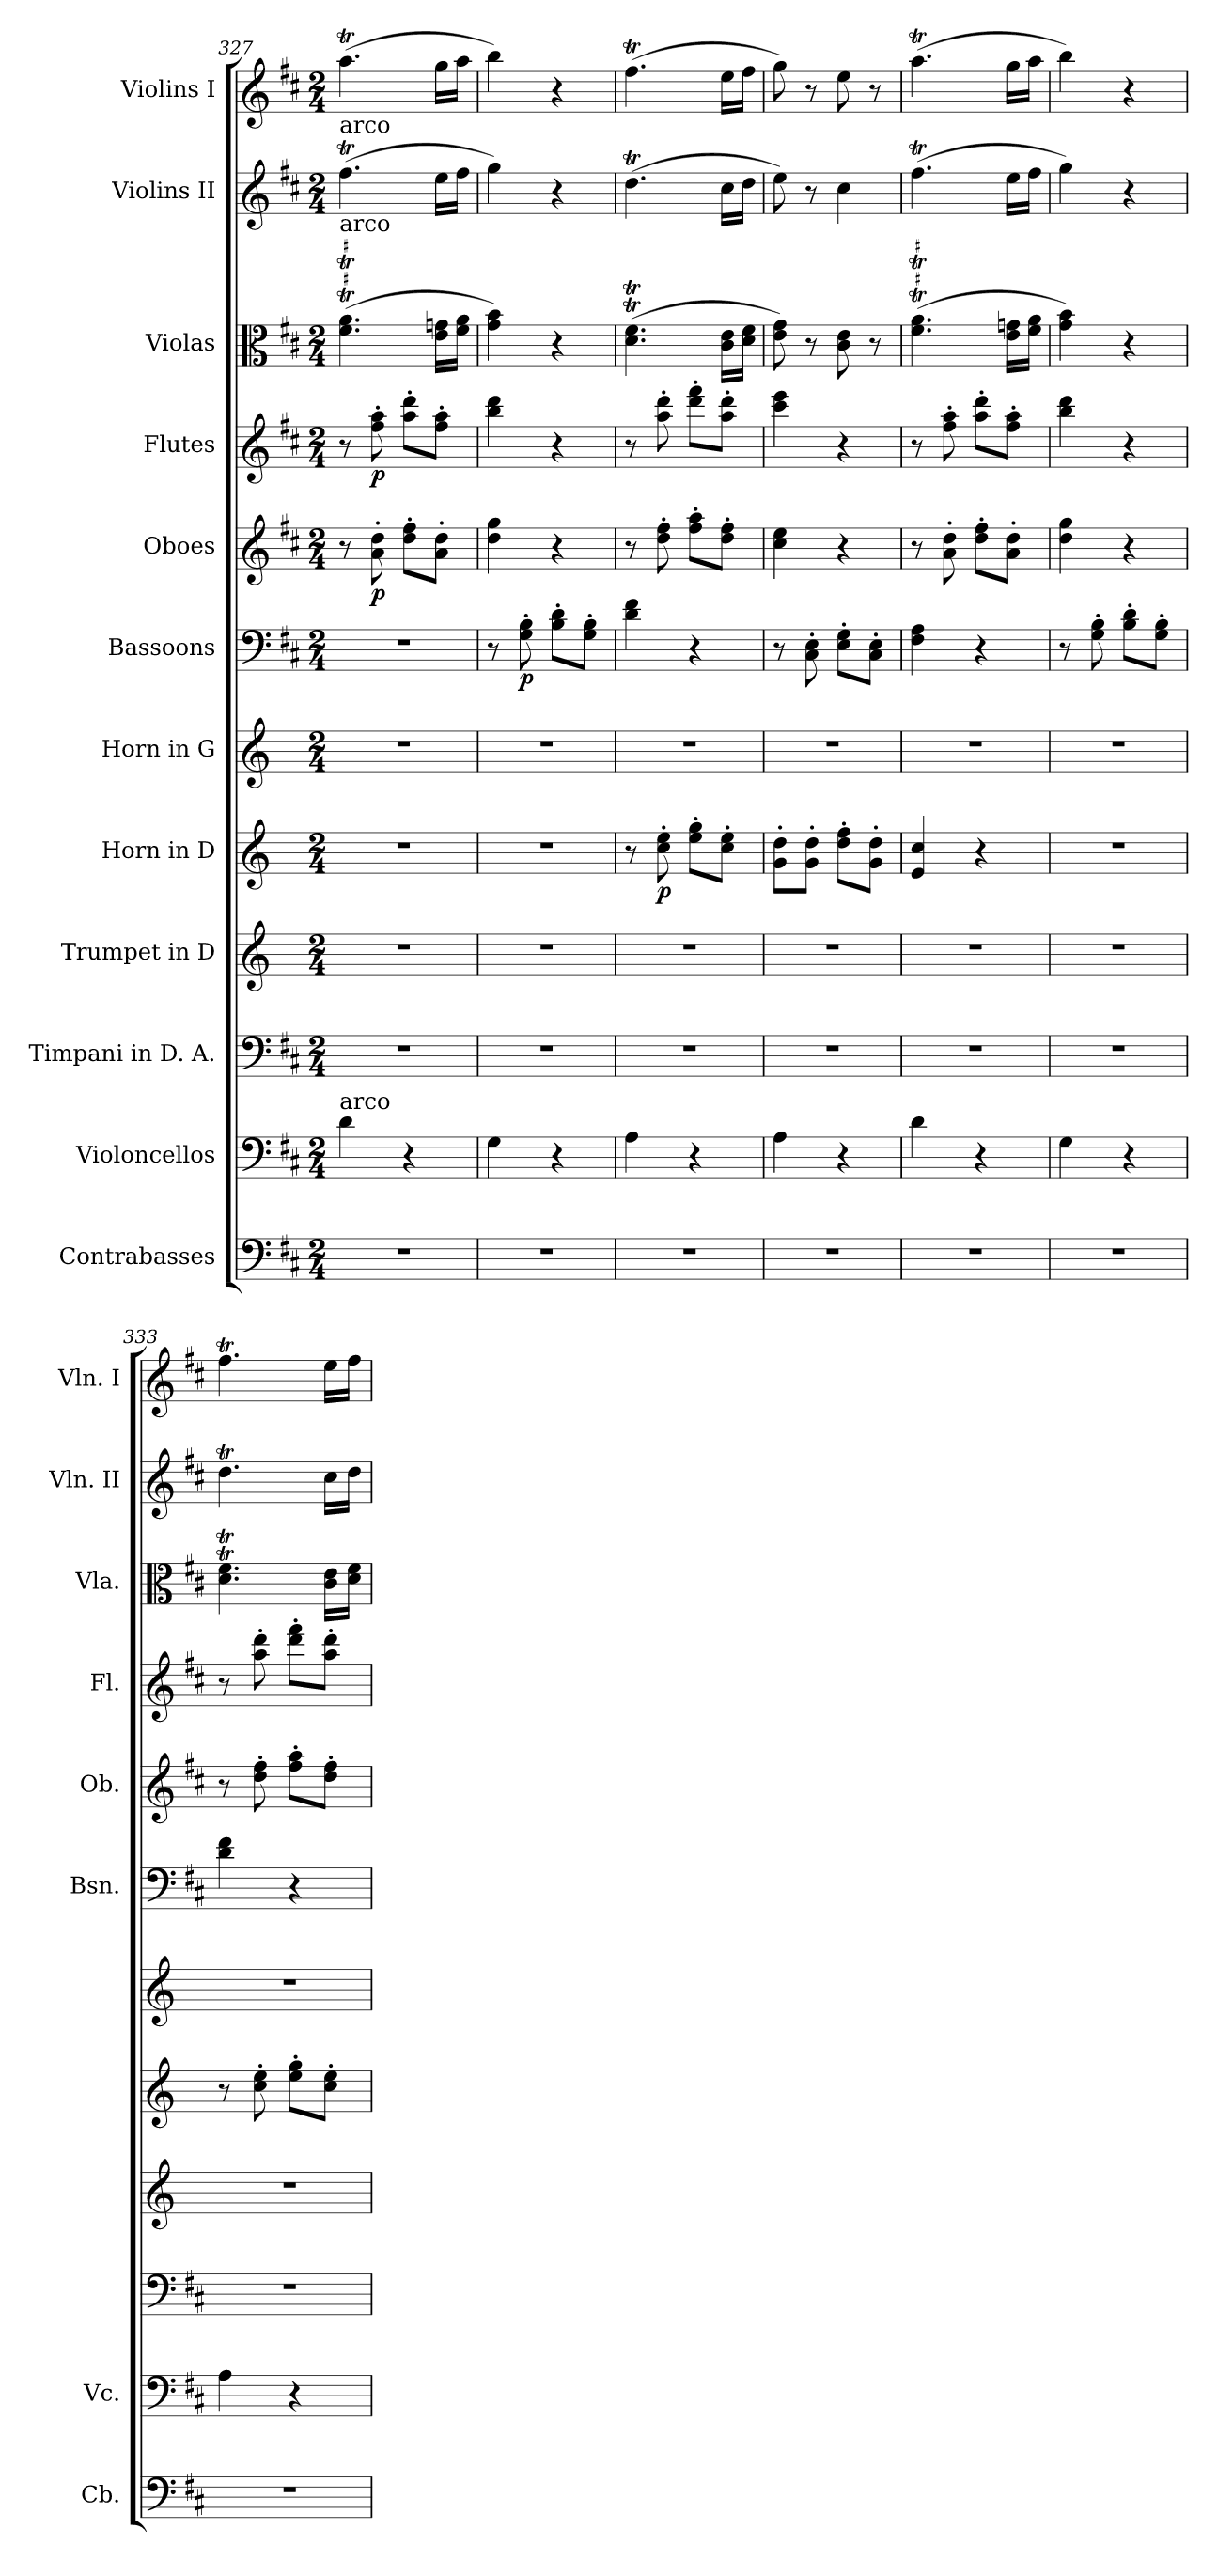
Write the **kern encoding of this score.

**kern	**kern	**kern	**kern	**kern	**dynam	**kern	**kern	**dynam	**kern	**dynam	**kern	**dynam	**kern	**kern	**kern
*part12	*part11	*part10	*part9	*part8	*part8	*part7	*part6	*part6	*part5	*part5	*part4	*part4	*part3	*part2	*part1
*staff12	*staff11	*staff10	*staff9	*staff8	*staff8	*staff7	*staff6	*staff6	*staff5	*staff5	*staff4	*staff4	*staff3	*staff2	*staff1
*I"Contrabasses	*I"Violoncellos	*I"Timpani in D. A.	*I"Trumpet in D	*I"Horn in D	*	*I"Horn in G	*I"Bassoons	*	*I"Oboes	*	*I"Flutes	*	*I"Violas	*I"Violins II	*I"Violins I
*I'Cb.	*I'Vc.	*	*	*	*	*	*I'Bsn.	*	*I'Ob.	*	*I'Fl.	*	*I'Vla.	*I'Vln. II	*I'Vln. I
!!LO:PB:g=z
*clefF4	*clefF4	*clefF4	*clefG2	*clefG2	*	*clefG2	*clefF4	*	*clefG2	*	*clefG2	*	*clefC3	*clefG2	*clefG2
*ITrd7c12	*	*	*ITrd-1c-2	*ITrd6c10	*	*ITrd3c5	*	*	*	*	*	*	*	*	*
*k[f#c#]	*k[f#c#]	*k[f#c#]	*k[f#c#]	*k[f#c#]	*	*k[f#]	*k[f#c#]	*	*k[f#c#]	*	*k[f#c#]	*	*k[f#c#]	*k[f#c#]	*k[f#c#]
*M2/4	*M2/4	*M2/4	*M2/4	*M2/4	*	*M2/4	*M2/4	*	*M2/4	*	*M2/4	*	*M2/4	*M2/4	*M2/4
=327	=327	=327	=327	=327	=327	=327	=327	=327	=327	=327	=327	=327	=327	=327	=327
!	!	!	!	!	!	!	!	!	!	!	!	!	!	!LO:TX:a:t=arco	!
!	!	!	!	!	!	!	!	!	!	!	!	!	!LO:TX:a:t=arco	!	!
!	!LO:TX:a:t=arco	!	!	!	!	!	!	!	!	!	!	!	!	!	!
2r	4d\	2r	2r	2r	.	2r	2r	.	8r	.	8r	.	(>4.f#\T 4.a\T	(>4.ff#t\	(>4.aaT\
!	!	!	!	!	!	!	!	!	!	!LO:DY:b	!	!LO:DY:b	!	!	!
.	.	.	.	.	.	.	.	.	8a\' 8dd\'	p	8ff#\' 8aa\'	p	.	.	.
.	4r	.	.	.	.	.	.	.	8dd\' 8ff#\'L	.	8aa\' 8ddd\'L	.	.	.	.
.	.	.	.	.	.	.	.	.	8a\' 8dd\'J	.	8ff#\' 8aa\'J	.	16e\ 16g\LL	16ee\LL	16gg\LL
.	.	.	.	.	.	.	.	.	.	.	.	.	16f#\ 16a\JJ	16ff#\JJ	16aa\JJ
=328	=328	=328	=328	=328	=328	=328	=328	=328	=328	=328	=328	=328	=328	=328	=328
2r	4G\	2r	2r	2r	.	2r	8r	.	4dd\ 4gg\	.	4bb\ 4ddd\	.	4g\ 4b\)	4gg\)	4bb\)
!	!	!	!	!	!	!	!	!LO:DY:b	!	!	!	!	!	!	!
.	.	.	.	.	.	.	8G\' 8B\'	p	.	.	.	.	.	.	.
.	4r	.	.	.	.	.	8B\' 8d\'L	.	4r	.	4r	.	4r	4r	4r
.	.	.	.	.	.	.	8G\' 8B\'J	.	.	.	.	.	.	.	.
=329	=329	=329	=329	=329	=329	=329	=329	=329	=329	=329	=329	=329	=329	=329	=329
2r	4A\	2r	2r	8r	.	2r	4d\ 4f#\	.	8r	.	8r	.	(>4.d\T 4.f#\T	(>4.ddT\	(>4.ff#t\
!	!	!	!	!	!LO:DY:b	!	!	!	!	!	!	!	!	!	!
.	.	.	.	8d\' 8f#\'	p	.	.	.	8dd\' 8ff#\'	.	8aa\' 8ddd\'	.	.	.	.
.	4r	.	.	8f#\' 8a\'L	.	.	4r	.	8ff#\' 8aa\'L	.	8ddd\' 8fff#\'L	.	.	.	.
.	.	.	.	8d\' 8f#\'J	.	.	.	.	8dd\' 8ff#\'J	.	8aa\' 8ddd\'J	.	16c#\ 16e\LL	16cc#\LL	16ee\LL
.	.	.	.	.	.	.	.	.	.	.	.	.	16d\ 16f#\JJ	16dd\JJ	16ff#\JJ
=330	=330	=330	=330	=330	=330	=330	=330	=330	=330	=330	=330	=330	=330	=330	=330
2r	4A\	2r	2r	8A\' 8e\'L	.	2r	8r	.	4cc#\ 4ee\	.	4ccc#\ 4eee\	.	8e\ 8g\)	8ee\)	8gg\)
.	.	.	.	8A\' 8e\'J	.	.	8C#\' 8E\'	.	.	.	.	.	8r	8r	8r
.	4r	.	.	8e\' 8g\'L	.	.	8E\' 8G\'L	.	4r	.	4r	.	8c#\ 8e\	4cc#\	8ee\
.	.	.	.	8A\' 8e\'J	.	.	8C#\' 8E\'J	.	.	.	.	.	8r	.	8r
=331	=331	=331	=331	=331	=331	=331	=331	=331	=331	=331	=331	=331	=331	=331	=331
2r	4d\	2r	2r	4F#/ 4d/	.	2r	4F#\ 4A\	.	8r	.	8r	.	(>4.f#\T 4.a\T	(>4.ff#t\	(>4.aaT\
.	.	.	.	.	.	.	.	.	8a\' 8dd\'	.	8ff#\' 8aa\'	.	.	.	.
.	4r	.	.	4r	.	.	4r	.	8dd\' 8ff#\'L	.	8aa\' 8ddd\'L	.	.	.	.
.	.	.	.	.	.	.	.	.	8a\' 8dd\'J	.	8ff#\' 8aa\'J	.	16e\ 16g\LL	16ee\LL	16gg\LL
.	.	.	.	.	.	.	.	.	.	.	.	.	16f#\ 16a\JJ	16ff#\JJ	16aa\JJ
=332	=332	=332	=332	=332	=332	=332	=332	=332	=332	=332	=332	=332	=332	=332	=332
2r	4G\	2r	2r	2r	.	2r	8r	.	4dd\ 4gg\	.	4bb\ 4ddd\	.	4g\ 4b\)	4gg\)	4bb\)
.	.	.	.	.	.	.	8G\' 8B\'	.	.	.	.	.	.	.	.
.	4r	.	.	.	.	.	8B\' 8d\'L	.	4r	.	4r	.	4r	4r	4r
.	.	.	.	.	.	.	8G\' 8B\'J	.	.	.	.	.	.	.	.
=333	=333	=333	=333	=333	=333	=333	=333	=333	=333	=333	=333	=333	=333	=333	=333
2r	4A\	2r	2r	8r	.	2r	4d\ 4f#\	.	8r	.	8r	.	4.d\T 4.f#\T	4.ddT\	4.ff#t\
.	.	.	.	8d\' 8f#\'	.	.	.	.	8dd\' 8ff#\'	.	8aa\' 8ddd\'	.	.	.	.
.	4r	.	.	8f#\' 8a\'L	.	.	4r	.	8ff#\' 8aa\'L	.	8ddd\' 8fff#\'L	.	.	.	.
.	.	.	.	8d\' 8f#\'J	.	.	.	.	8dd\' 8ff#\'J	.	8aa\' 8ddd\'J	.	16c#\ 16e\LL	16cc#\LL	16ee\LL
.	.	.	.	.	.	.	.	.	.	.	.	.	16d\ 16f#\JJ	16dd\JJ	16ff#\JJ
=	=	=	=	=	=	=	=	=	=	=	=	=	=	=	=
*-	*-	*-	*-	*-	*-	*-	*-	*-	*-	*-	*-	*-	*-	*-	*-
